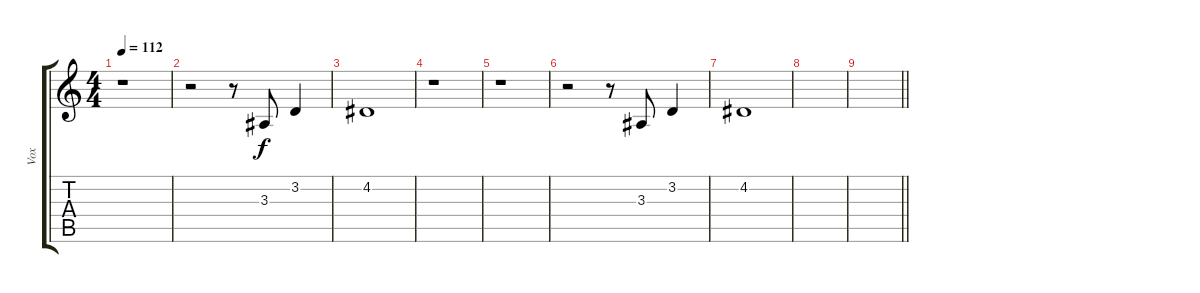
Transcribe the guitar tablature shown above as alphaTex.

\track ("Vox" "Vox") {instrument lead1square}
\staff {score tabs}
\tuning (E4 B3 G3 D3 A2 E2) {hide}
\ts (4 4)
\tempo 112
\clef g2
\ks c
r.1{dy f} |
r.2 r.8 3.3.8 3.2.4 |
4.2.1 |
r.1 |
r.1 |
r.2 r.8 3.3.8 3.2.4 |
4.2.1 |
|
\barLineRight lightlight
